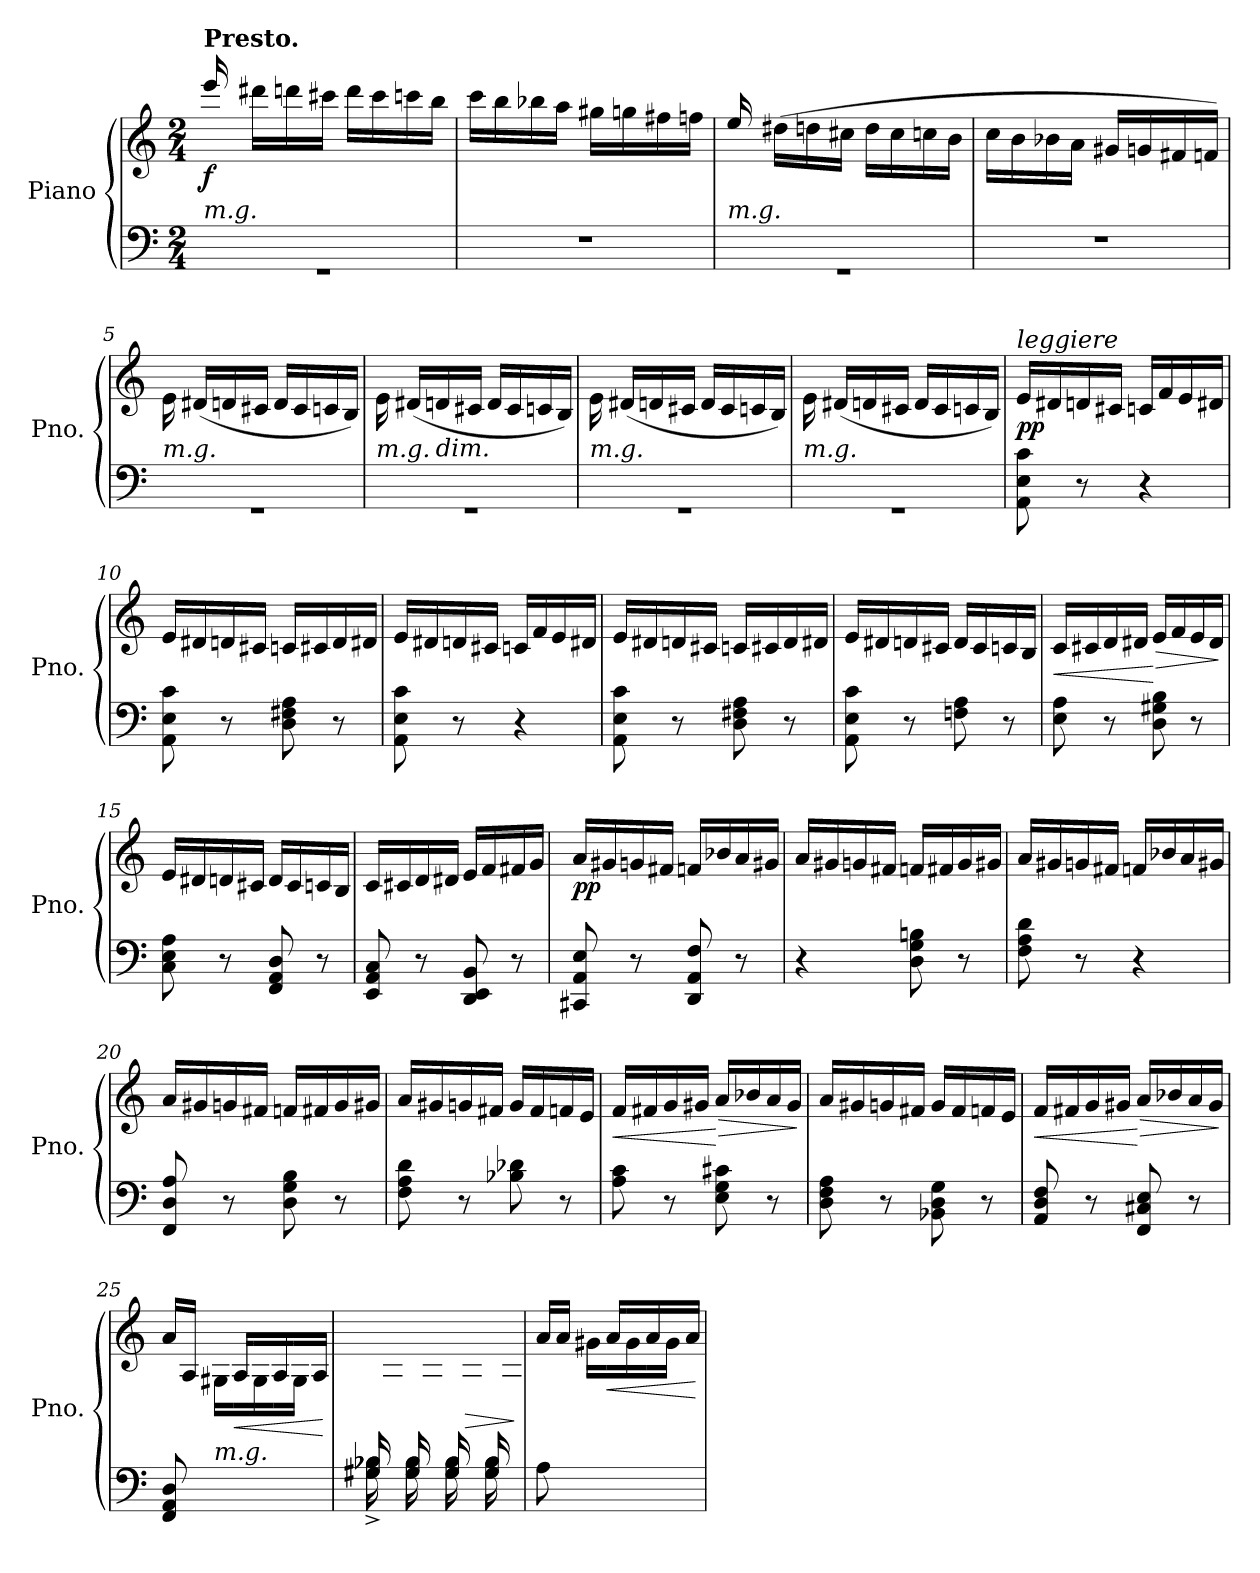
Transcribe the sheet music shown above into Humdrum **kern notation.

**kern	**kern	**dynam
*part1	*part1	*part1
*staff2	*staff1	*staff1/2
*I"Piano	*	*
*I'Pno.	*	*
*clefF4	*clefG2	*
*k[]	*k[]	*
*M2/4	*M2/4	*
=1	=1	=1
*	*^	*
!	!LO:TX:a:B:t=Presto.	!	!
!LO:TX:a:i:t=m.g.	!	!	!
!	!	!	!LO:DY:b
2rGG	16ryy	16eee/	f
.	(>16ddd#X\LL	4..ryy	.
.	16dddn\	.	.
.	16ccc#X\JJ	.	.
.	16ddd\LL	.	.
.	16ccc#\	.	.
.	16cccn\	.	.
.	16bb\JJ	.	.
*	*v	*v	*
=2	=2	=2
2r	16ccc\LL	.
.	16bb\	.
.	16bb-X\	.
.	16aa\JJ	.
.	16gg#X\LL	.
.	16ggn\	.
.	16ff#X\	.
.	16ffn\JJ	.
=3	=3	=3
*	*^	*
!LO:TX:a:i:t=m.g.	!	!	!
2rGG	16ryy)	16ee/	.
.	(>16dd#X\LL	4..ryy	.
.	16ddn\	.	.
.	16cc#X\JJ	.	.
.	16dd\LL	.	.
.	16cc#\	.	.
.	16ccn\	.	.
.	16b\JJ	.	.
*	*v	*v	*
=4	=4	=4
2r	16cc\LL	.
.	16b\	.
.	16b-X\	.
.	16a\JJ	.
.	16g#X/LL	.
.	16gn/	.
.	16f#X/	.
.	16fn/JJ)	.
=5	=5	=5
*	*^	*
!LO:TX:a:i:t=m.g.	!	!	!
2rGG	16ryy	16e\	.
.	(>16d#X/LL	4..ryy	.
.	16dn/	.	.
.	16c#X/JJ	.	.
.	16d/LL	.	.
.	16c#/	.	.
.	16cn/	.	.
.	16B/JJ)	.	.
=6	=6	=6	=6
!LO:TX:a:i:t=m.g.	!	!	!
2rGG	16ryy	16e\	.
.	(>16d#X/LL	4..ryy	.
!	!LO:TX:b:i:t=dim.	!	!
.	16dn/	.	.
.	16c#X/JJ	.	.
.	16d/LL	.	.
.	16c#/	.	.
.	16cn/	.	.
.	16B/JJ)	.	.
=7	=7	=7	=7
!LO:TX:a:i:t=m.g.	!	!	!
2rGG	16ryy	16e\	.
.	(>16d#X/LL	4..ryy	.
.	16dn/	.	.
.	16c#X/JJ	.	.
.	16d/LL	.	.
.	16c#/	.	.
.	16cn/	.	.
.	16B/JJ)	.	.
=8	=8	=8	=8
!LO:TX:a:i:t=m.g.	!	!	!
2rGG	16ryy	16e\	.
.	(>16d#X/LL	4..ryy	.
.	16dn/	.	.
.	16c#X/JJ	.	.
.	16d/LL	.	.
.	16c#/	.	.
.	16cn/	.	.
.	16B/JJ)	.	.
*	*v	*v	*
=9	=9	=9
!	!LO:TX:a:i:t=leggiere	!
!	!	!LO:DY:b
8AA\ 8E\ 8c\	16e/LL	pp
.	16d#X/	.
8r	16dn/	.
.	16c#X/JJ	.
4r	16cn/LL	.
.	16f/	.
.	16e/	.
.	16d#X/JJ	.
=10	=10	=10
8AA\ 8E\ 8c\	16e/LL	.
.	16d#X/	.
8r	16dn/	.
.	16c#X/JJ	.
8D\ 8F#X\ 8A\	16cn/LL	.
.	16c#X/	.
8r	16d/	.
.	16d#X/JJ	.
=11	=11	=11
8AA\ 8E\ 8c\	16e/LL	.
.	16d#X/	.
8r	16dn/	.
.	16c#X/JJ	.
4r	16cn/LL	.
.	16f/	.
.	16e/	.
.	16d#X/JJ	.
=12	=12	=12
8AA\ 8E\ 8c\	16e/LL	.
.	16d#X/	.
8r	16dn/	.
.	16c#X/JJ	.
8D\ 8F#X\ 8A\	16cn/LL	.
.	16c#X/	.
8r	16d/	.
.	16d#X/JJ	.
=13	=13	=13
8AA\ 8E\ 8c\	16e/LL	.
.	16d#X/	.
8r	16dn/	.
.	16c#X/JJ	.
8Fn\ 8A\	16d/LL	.
.	16c#/	.
8r	16cn/	.
.	16B/JJ	.
=14	=14	=14
!	!	!LO:HP:b
8E\ 8A\	16c/LL	<
.	16c#X/	.
8r	16d/	.
.	16d#X/JJ	.
!	!	!LO:HP:n=1:b
8D\ 8G#X\ 8B\	16e/LL	[ >
.	16f/	.
8r	16e/	.
.	16d#/JJ	.
.	.	]
=15	=15	=15
8C\ 8E\ 8A\	16e/LL	.
.	16d#X/	.
8r	16dn/	.
.	16c#X/JJ	.
8FF/ 8AA/ 8D/	16d/LL	.
.	16c#/	.
8r	16cn/	.
.	16B/JJ	.
=16	=16	=16
8EE/ 8AA/ 8C/	16c/LL	.
.	16c#X/	.
8r	16d/	.
.	16d#X/JJ	.
8DD/ 8EE/ 8BB/	16e/LL	.
.	16f/	.
8r	16f#X/	.
.	16g/JJ	.
=17	=17	=17
!	!	!LO:DY:b
8CC#X/ 8AA/ 8E/	16a/LL	pp
.	16g#X/	.
8r	16gn/	.
.	16f#X/JJ	.
8DD/ 8AA/ 8F/	16fn/LL	.
.	16b-X/	.
8r	16a/	.
.	16g#X/JJ	.
=18	=18	=18
4r	16a/LL	.
.	16g#X/	.
.	16gn/	.
.	16f#X/JJ	.
8D\ 8G\ 8Bn\	16fn/LL	.
.	16f#X/	.
8r	16g/	.
.	16g#X/JJ	.
=19	=19	=19
8F\ 8A\ 8d\	16a/LL	.
.	16g#X/	.
8r	16gn/	.
.	16f#X/JJ	.
4r	16fn/LL	.
.	16b-X/	.
.	16a/	.
.	16g#X/JJ	.
=20	=20	=20
8FF/ 8D/ 8A/	16a/LL	.
.	16g#X/	.
8r	16gn/	.
.	16f#X/JJ	.
8D\ 8G\ 8B\	16fn/LL	.
.	16f#X/	.
8r	16g/	.
.	16g#X/JJ	.
=21	=21	=21
8F\ 8A\ 8d\	16a/LL	.
.	16g#X/	.
8r	16gn/	.
.	16f#X/JJ	.
8B-X\ 8d-X\	16g/LL	.
.	16f#/	.
8r	16fn/	.
.	16e/JJ	.
=22	=22	=22
!	!	!LO:HP:b
8A\ 8c\	16f/LL	<
.	16f#X/	.
8r	16g/	.
.	16g#X/JJ	.
!	!	!LO:HP:n=1:b
8E\ 8G\ 8c#X\	16a/LL	[ >
.	16b-X/	.
8r	16a/	.
.	16g#/JJ	.
.	.	]
=23	=23	=23
8D\ 8F\ 8A\	16a/LL	.
.	16g#X/	.
8r	16gn/	.
.	16f#X/JJ	.
8BB-X\ 8D\ 8G\	16g/LL	.
.	16f#/	.
8r	16fn/	.
.	16e/JJ	.
=24	=24	=24
!	!	!LO:HP:b
8AA/ 8D/ 8F/	16f/LL	<
.	16f#X/	.
8r	16g/	.
.	16g#X/JJ	.
!	!	!LO:HP:n=1:b
8FF/ 8C#X/ 8E/	16a/LL	[ >
.	16b-X/	.
8r	16a/	.
.	16g#/JJ	.
.	.	]
=25	=25	=25
*	*^	*
8FF/ 8AA/ 8D/	16a/LL	8ryy	.
.	16A/JJ	.	.
!LO:TX:a:i:t=m.g.	!	!	!
16ryy	16rcyy	16G#X\LL	.
!	!	!	!LO:HP:b
16ryy	16A/LL	16ryy	<
16ryy	16rcyy	16G#\	.
16ryy	16A/	16ryy	.
16ryy	16rcyy	16G#\JJ	.
16ryy	16A/JJ	16ryy	.
*	*v	*v	*
.	.	[
=26	=26	=26
*^	*	*
16G#X/ 16B-X/LL	16G#X^ 16B-X^	16ryy	.
16ryy	16ryy	16A\ 16b-X\	.
16G#/ 16B-/	16G# 16B-	16ryy	.
16ryy	16ryy	16A\ 16b-\JJ	.
16G#/ 16B-/LL	16G# 16B-	16ryy	.
!	!	!	!LO:HP:b
16ryy	16ryy	16A\ 16b-\	>
16G#/ 16B-/	16G# 16B-	16ryy	.
16ryy	16ryy	16A\ 16b-\JJ	.
*v	*v	*	*
.	.	]
=27	=27	=27
*	*^	*
8A\	16a/LL	8ryy	.
.	16a/JJ	.	.
16ryy	16rcyy	16g#X\LL	.
!	!	!	!LO:HP:b
16ryy	16a/LL	16ryy	<
16ryy	16rcyy	16g#\	.
16ryy	16a/	16ryy	.
16ryy	16rcyy	16g#\JJ	.
16ryy	16a/JJ	16ryy	.
*	*v	*v	*
.	.	[
=	=	=
*-	*-	*-
